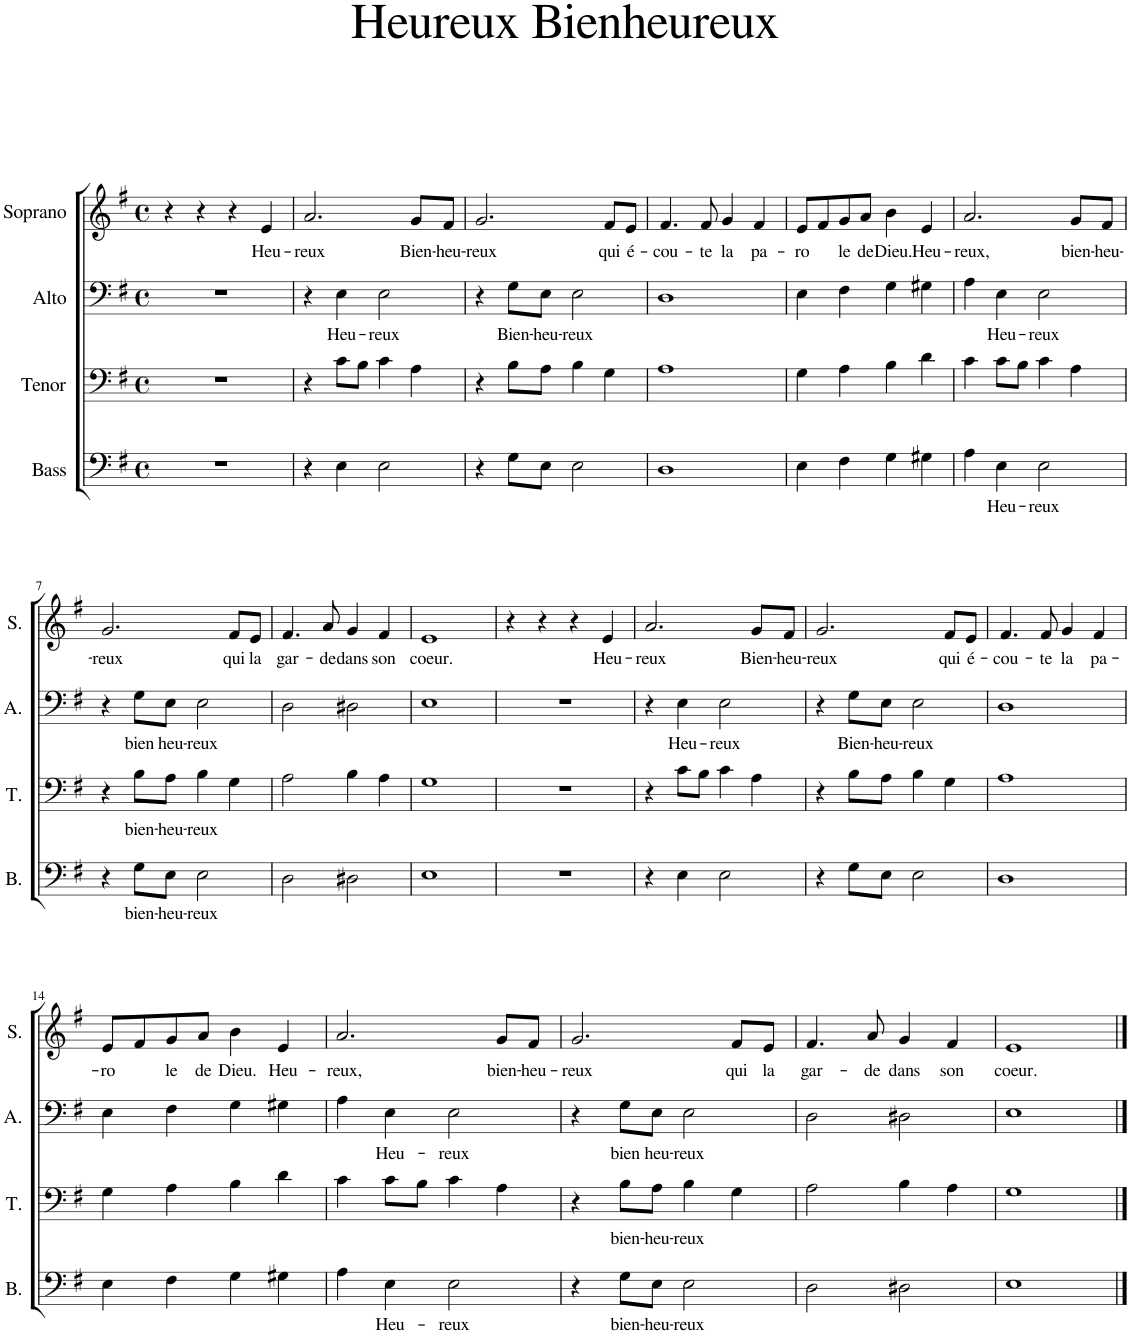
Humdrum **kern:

**kern	**text	**kern	**text	**kern	**text	**kern	**text
*part4	*part4	*part3	*part3	*part2	*part2	*part1	*part1
*staff4	*staff4	*staff3	*staff3	*staff2	*staff2	*staff1	*staff1
*I"Bass	*	*I"Tenor	*	*I"Alto	*	*I"Soprano	*
*I'B.	*	*I'T.	*	*I'A.	*	*I'S.	*
*clefF4	*	*clefF4	*	*clefF4	*	*clefG2	*
*k[f#]	*	*k[f#]	*	*k[f#]	*	*k[f#]	*
*M4/4	*	*M4/4	*	*M4/4	*	*M4/4	*
*met(c)	*	*met(c)	*	*met(c)	*	*met(c)	*
=1	=1	=1	=1	=1	=1	=1	=1
1r	.	1r	.	1r	.	4r	.
.	.	.	.	.	.	4r	.
.	.	.	.	.	.	4r	.
!	!	!	!	!	!	!	!LO:LY:b
.	.	.	.	.	.	4e/	Heu-
=2	=2	=2	=2	=2	=2	=2	=2
!	!	!	!	!	!	!	!LO:LY:b
4r	.	4r	.	4r	.	2.a/	-reux
!	!	!	!	!	!LO:LY:b	!	!
4E\	.	8c\L	.	4E\	Heu-	.	.
.	.	8B\J	.	.	.	.	.
!	!	!	!	!	!LO:LY:b	!	!
2E\	.	4c\	.	2E\	-reux	.	.
!	!	!	!	!	!	!	!LO:LY:b
.	.	4A\	.	.	.	8g/L	Bien-
!	!	!	!	!	!	!	!LO:LY:b
.	.	.	.	.	.	8f#/J	-heu-
=3	=3	=3	=3	=3	=3	=3	=3
!	!	!	!	!	!	!	!LO:LY:b
4r	.	4r	.	4r	.	2.g/	-reux
!	!	!	!	!	!LO:LY:b	!	!
8G\L	.	8B\L	.	8G\L	Bien-	.	.
!	!	!	!	!	!LO:LY:b	!	!
8E\J	.	8A\J	.	8E\J	-heu-	.	.
!	!	!	!	!	!LO:LY:b	!	!
2E\	.	4B\	.	2E\	-reux	.	.
!	!	!	!	!	!	!	!LO:LY:b
.	.	4G\	.	.	.	8f#/L	qui
!	!	!	!	!	!	!	!LO:LY:b
.	.	.	.	.	.	8e/J	é-
=4	=4	=4	=4	=4	=4	=4	=4
!	!	!	!	!	!	!	!LO:LY:b
1D	.	1A	.	1D	.	4.f#/	-cou-
!	!	!	!	!	!	!	!LO:LY:b
.	.	.	.	.	.	8f#/	-te
!	!	!	!	!	!	!	!LO:LY:b
.	.	.	.	.	.	4g/	la
!	!	!	!	!	!	!	!LO:LY:b
.	.	.	.	.	.	4f#/	pa-
=5	=5	=5	=5	=5	=5	=5	=5
!	!	!	!	!	!	!	!LO:LY:b
4E\	.	4G\	.	4E\	.	8e/L	-ro
.	.	.	.	.	.	8f#/	.
!	!	!	!	!	!	!	!LO:LY:b
4F#\	.	4A\	.	4F#\	.	8g/	le
!	!	!	!	!	!	!	!LO:LY:b
.	.	.	.	.	.	8a/J	de
!	!	!	!	!	!	!	!LO:LY:b
4G\	.	4B\	.	4G\	.	4b\	Dieu.
!	!	!	!	!	!	!	!LO:LY:b
4G#X\	.	4d\	.	4G#X\	.	4e/	Heu-
=6	=6	=6	=6	=6	=6	=6	=6
!	!	!	!	!	!	!	!LO:LY:b
4A\	.	4c\	.	4A\	.	2.a/	-reux,
!	!LO:LY:b	!	!	!	!LO:LY:b	!	!
4E\	Heu-	8c\L	.	4E\	Heu-	.	.
.	.	8B\J	.	.	.	.	.
!	!LO:LY:b	!	!	!	!LO:LY:b	!	!
2E\	-reux	4c\	.	2E\	-reux	.	.
!	!	!	!	!	!	!	!LO:LY:b
.	.	4A\	.	.	.	8g/L	bien-
!	!	!	!	!	!	!	!LO:LY:b
.	.	.	.	.	.	8f#/J	-heu-
!!LO:LB:g=z
=7	=7	=7	=7	=7	=7	=7	=7
!	!	!	!	!	!	!	!LO:LY:b
4r	.	4r	.	4r	.	2.g/	-reux
!	!LO:LY:b	!	!LO:LY:b	!	!LO:LY:b	!	!
8G\L	bien-	8B\L	bien-	8G\L	bien	.	.
!	!LO:LY:b	!	!LO:LY:b	!	!LO:LY:b	!	!
8E\J	-heu-	8A\J	-heu-	8E\J	heu-	.	.
!	!LO:LY:b	!	!LO:LY:b	!	!LO:LY:b	!	!
2E\	-reux	4B\	-reux	2E\	-reux	.	.
!	!	!	!	!	!	!	!LO:LY:b
.	.	4G\	.	.	.	8f#/L	qui
!	!	!	!	!	!	!	!LO:LY:b
.	.	.	.	.	.	8e/J	la
=8	=8	=8	=8	=8	=8	=8	=8
!	!	!	!	!	!	!	!LO:LY:b
2D\	.	2A\	.	2D\	.	4.f#/	gar-
!	!	!	!	!	!	!	!LO:LY:b
.	.	.	.	.	.	8a/	-de
!	!	!	!	!	!	!	!LO:LY:b
2D#X\	.	4B\	.	2D#X\	.	4g/	dans
!	!	!	!	!	!	!	!LO:LY:b
.	.	4A\	.	.	.	4f#/	son
=9	=9	=9	=9	=9	=9	=9	=9
!	!	!	!	!	!	!	!LO:LY:b
1E	.	1G	.	1E	.	1e	coeur.
=10	=10	=10	=10	=10	=10	=10	=10
1r	.	1r	.	1r	.	4r	.
.	.	.	.	.	.	4r	.
.	.	.	.	.	.	4r	.
!	!	!	!	!	!	!	!LO:LY:b
.	.	.	.	.	.	4e/	Heu-
=11	=11	=11	=11	=11	=11	=11	=11
!	!	!	!	!	!	!	!LO:LY:b
4r	.	4r	.	4r	.	2.a/	-reux
!	!	!	!	!	!LO:LY:b	!	!
4E\	.	8c\L	.	4E\	Heu-	.	.
.	.	8B\J	.	.	.	.	.
!	!	!	!	!	!LO:LY:b	!	!
2E\	.	4c\	.	2E\	-reux	.	.
!	!	!	!	!	!	!	!LO:LY:b
.	.	4A\	.	.	.	8g/L	Bien-
!	!	!	!	!	!	!	!LO:LY:b
.	.	.	.	.	.	8f#/J	-heu-
=12	=12	=12	=12	=12	=12	=12	=12
!	!	!	!	!	!	!	!LO:LY:b
4r	.	4r	.	4r	.	2.g/	-reux
!	!	!	!	!	!LO:LY:b	!	!
8G\L	.	8B\L	.	8G\L	Bien-	.	.
!	!	!	!	!	!LO:LY:b	!	!
8E\J	.	8A\J	.	8E\J	-heu-	.	.
!	!	!	!	!	!LO:LY:b	!	!
2E\	.	4B\	.	2E\	-reux	.	.
!	!	!	!	!	!	!	!LO:LY:b
.	.	4G\	.	.	.	8f#/L	qui
!	!	!	!	!	!	!	!LO:LY:b
.	.	.	.	.	.	8e/J	é-
=13	=13	=13	=13	=13	=13	=13	=13
!	!	!	!	!	!	!	!LO:LY:b
1D	.	1A	.	1D	.	4.f#/	-cou-
!	!	!	!	!	!	!	!LO:LY:b
.	.	.	.	.	.	8f#/	-te
!	!	!	!	!	!	!	!LO:LY:b
.	.	.	.	.	.	4g/	la
!	!	!	!	!	!	!	!LO:LY:b
.	.	.	.	.	.	4f#/	pa-
!!LO:LB:g=z
=14	=14	=14	=14	=14	=14	=14	=14
!	!	!	!	!	!	!	!LO:LY:b
4E\	.	4G\	.	4E\	.	8e/L	-ro
.	.	.	.	.	.	8f#/	.
!	!	!	!	!	!	!	!LO:LY:b
4F#\	.	4A\	.	4F#\	.	8g/	le
!	!	!	!	!	!	!	!LO:LY:b
.	.	.	.	.	.	8a/J	de
!	!	!	!	!	!	!	!LO:LY:b
4G\	.	4B\	.	4G\	.	4b\	Dieu.
!	!	!	!	!	!	!	!LO:LY:b
4G#X\	.	4d\	.	4G#X\	.	4e/	Heu-
=15	=15	=15	=15	=15	=15	=15	=15
!	!	!	!	!	!	!	!LO:LY:b
4A\	.	4c\	.	4A\	.	2.a/	-reux,
!	!LO:LY:b	!	!	!	!LO:LY:b	!	!
4E\	Heu-	8c\L	.	4E\	Heu-	.	.
.	.	8B\J	.	.	.	.	.
!	!LO:LY:b	!	!	!	!LO:LY:b	!	!
2E\	-reux	4c\	.	2E\	-reux	.	.
!	!	!	!	!	!	!	!LO:LY:b
.	.	4A\	.	.	.	8g/L	bien-
!	!	!	!	!	!	!	!LO:LY:b
.	.	.	.	.	.	8f#/J	-heu-
=16	=16	=16	=16	=16	=16	=16	=16
!	!	!	!	!	!	!	!LO:LY:b
4r	.	4r	.	4r	.	2.g/	-reux
!	!LO:LY:b	!	!LO:LY:b	!	!LO:LY:b	!	!
8G\L	bien-	8B\L	bien-	8G\L	bien	.	.
!	!LO:LY:b	!	!LO:LY:b	!	!LO:LY:b	!	!
8E\J	-heu-	8A\J	-heu-	8E\J	heu-	.	.
!	!LO:LY:b	!	!LO:LY:b	!	!LO:LY:b	!	!
2E\	-reux	4B\	-reux	2E\	-reux	.	.
!	!	!	!	!	!	!	!LO:LY:b
.	.	4G\	.	.	.	8f#/L	qui
!	!	!	!	!	!	!	!LO:LY:b
.	.	.	.	.	.	8e/J	la
=17	=17	=17	=17	=17	=17	=17	=17
!	!	!	!	!	!	!	!LO:LY:b
2D\	.	2A\	.	2D\	.	4.f#/	gar-
!	!	!	!	!	!	!	!LO:LY:b
.	.	.	.	.	.	8a/	-de
!	!	!	!	!	!	!	!LO:LY:b
2D#X\	.	4B\	.	2D#X\	.	4g/	dans
!	!	!	!	!	!	!	!LO:LY:b
.	.	4A\	.	.	.	4f#/	son
=18	=18	=18	=18	=18	=18	=18	=18
!	!	!	!	!	!	!	!LO:LY:b
1E	.	1G	.	1E	.	1e	coeur.
==	==	==	==	==	==	==	==
*-	*-	*-	*-	*-	*-	*-	*-
